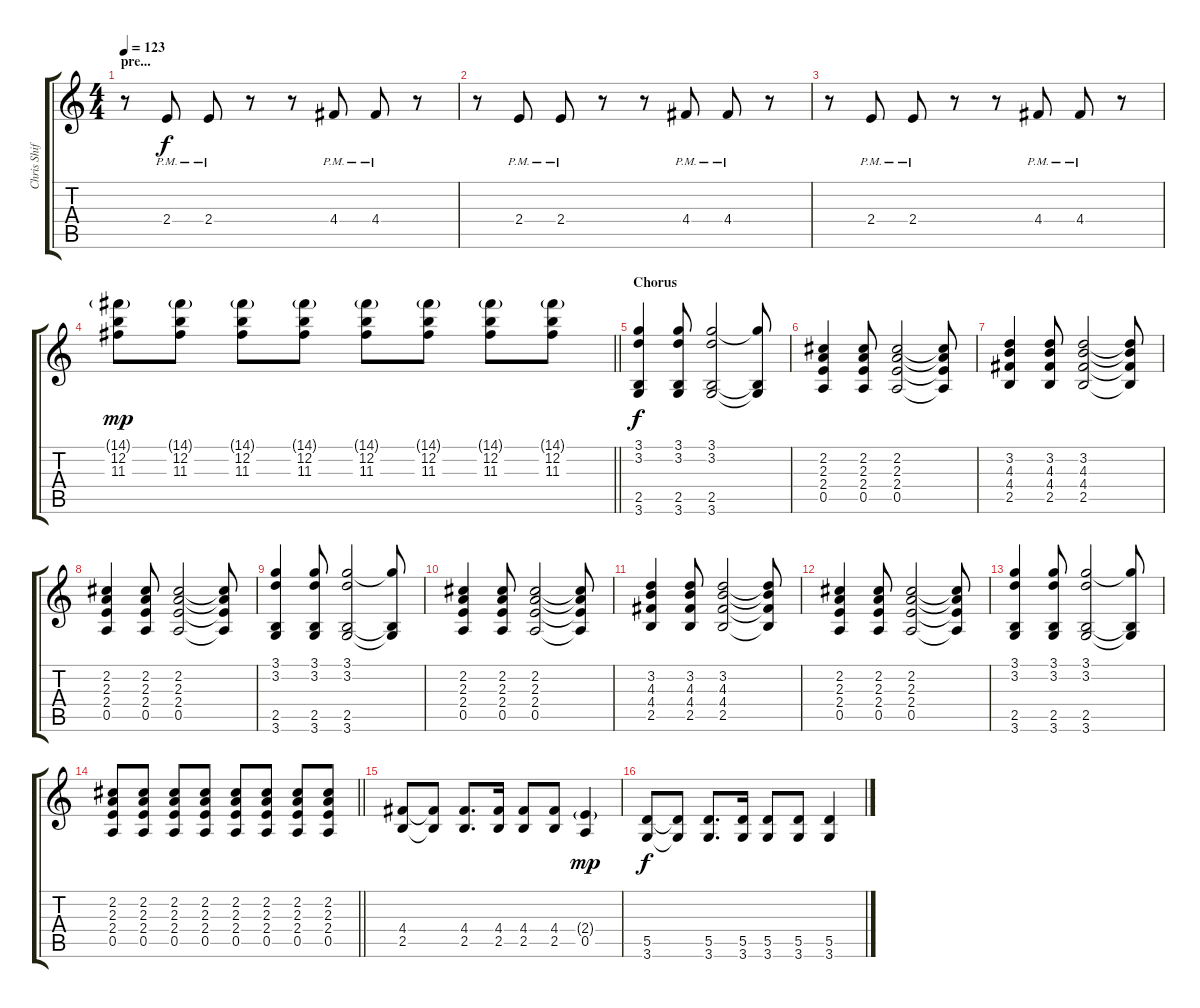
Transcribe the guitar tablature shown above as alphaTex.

\track ("Chris Shiflett (Lead guitar)" "Chris Shif") {instrument distortionguitar}
\staff {score tabs}
\tuning (E4 B3 G3 D3 A2 E2) {hide}
\ts (4 4)
\section ("" "pre...")
\tempo 123
\clef g2
\ks c
r.8{dy f volume 11 balance 8} 2.4{pm}.8 2.4{pm}.8 r.8 r.8 4.4{pm}.8 4.4{pm}.8 r.8 |
r.8 2.4{pm}.8 2.4{pm}.8 r.8 r.8 4.4{pm}.8 4.4{pm}.8 r.8 |
r.8 2.4{pm}.8 2.4{pm}.8 r.8 r.8 4.4{pm}.8 4.4{pm}.8 r.8 |
\barLineRight lightlight
(14.1{g} 12.2 11.3).8{dy mp} (14.1{g} 12.2 11.3).8 (14.1{g} 12.2 11.3).8 (14.1{g} 12.2 11.3).8 (14.1{g} 12.2 11.3).8 (14.1{g} 12.2 11.3).8 (14.1{g} 12.2 11.3).8 (14.1{g} 12.2 11.3).8 |
\section ("" "Chorus")
(3.1 3.2 2.5 3.6).4{dy f volume 10 balance 16} (3.1 3.2 2.5 3.6).8 (3.1 3.2 2.5 3.6).2 (3.1{t} 2.5{t} 3.6{t}).8 |
(2.2 2.3 2.4 0.5).4 (2.2 2.3 2.4 0.5).8 (2.2 2.3 2.4 0.5).2 (2.2{t} 2.3{t} 2.4{t} 0.5{t}).8 |
(3.2 4.3 4.4 2.5).4 (3.2 4.3 4.4 2.5).8 (3.2 4.3 4.4 2.5).2 (3.2{t} 4.3{t} 4.4{t} 2.5{t}).8 |
(2.2 2.3 2.4 0.5).4 (2.2 2.3 2.4 0.5).8 (2.2 2.3 2.4 0.5).2 (2.2{t} 2.3{t} 2.4{t} 0.5{t}).8 |
(3.1 3.2 2.5 3.6).4 (3.1 3.2 2.5 3.6).8 (3.1 3.2 2.5 3.6).2 (3.1{t} 2.5{t} 3.6{t}).8 |
(2.2 2.3 2.4 0.5).4 (2.2 2.3 2.4 0.5).8 (2.2 2.3 2.4 0.5).2 (2.2{t} 2.3{t} 2.4{t} 0.5{t}).8 |
(3.2 4.3 4.4 2.5).4 (3.2 4.3 4.4 2.5).8 (3.2 4.3 4.4 2.5).2 (3.2{t} 4.3{t} 4.4{t} 2.5{t}).8 |
(2.2 2.3 2.4 0.5).4 (2.2 2.3 2.4 0.5).8 (2.2 2.3 2.4 0.5).2 (2.2{t} 2.3{t} 2.4{t} 0.5{t}).8 |
(3.1 3.2 2.5 3.6).4 (3.1 3.2 2.5 3.6).8 (3.1 3.2 2.5 3.6).2 (3.1{t} 2.5{t} 3.6{t}).8 |
\barLineRight lightlight
(2.2 2.3 2.4 0.5).8 (2.2 2.3 2.4 0.5).8 (2.2 2.3 2.4 0.5).8 (2.2 2.3 2.4 0.5).8 (2.2 2.3 2.4 0.5).8 (2.2 2.3 2.4 0.5).8 (2.2 2.3 2.4 0.5).8 (2.2 2.3 2.4 0.5).8 |
\section ("" "")
(4.4 2.5).8{volume 16 balance 16} (4.4{t} 2.5{t}).8 (4.4 2.5).8{d} (4.4 2.5).16 (4.4 2.5).8 (4.4 2.5).8 (2.4{g} 0.5).4{dy mp} |
(5.5 3.6).8{dy f} (5.5{t} 3.6{t}).8 (5.5 3.6).8{d} (5.5 3.6).16 (5.5 3.6).8 (5.5 3.6).8 (5.5 3.6).4
